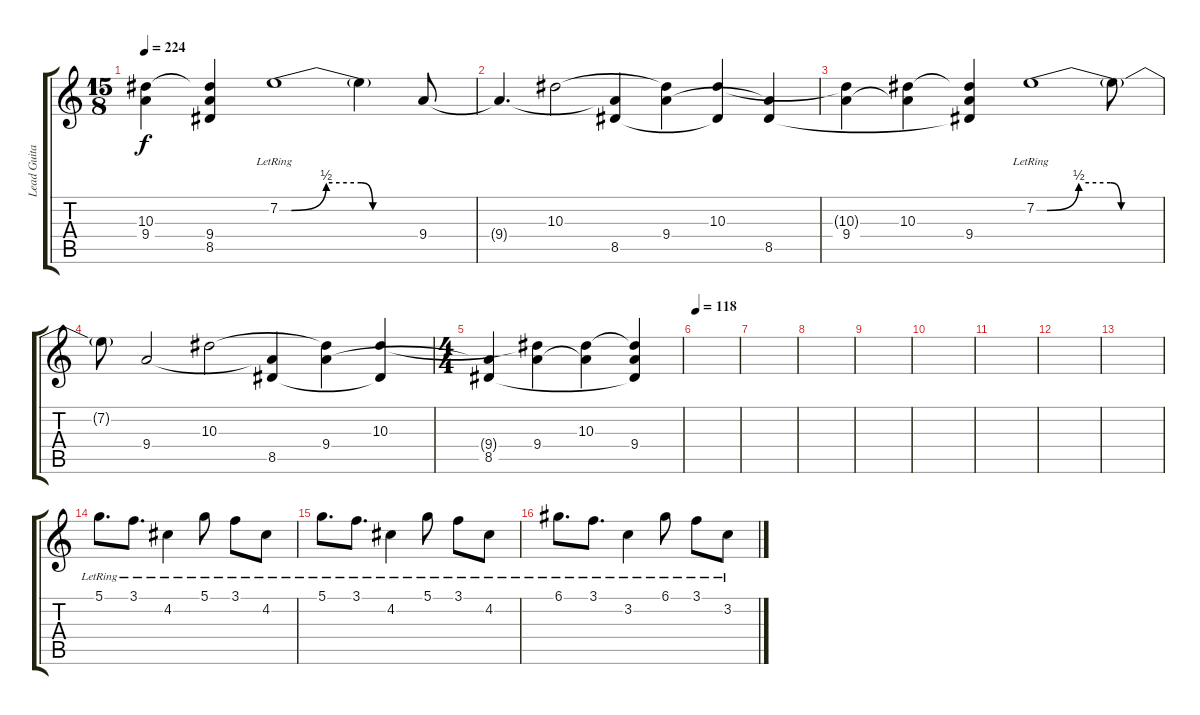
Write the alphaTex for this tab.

\track ("Lead Guitar 1" "Lead Guita") {instrument distortionguitar}
\staff {score tabs}
\tuning (D4 A3 F3 C3 G2 C2) {hide}
\ts (15 8)
\tempo 224
\clef g2
\ks c
(10.3 9.4{t}).4{dy f} (10.3{t} 9.4 8.5{t}).4 7.2{be (custom 0 0 5 0 20 2 35 2 40 0 60 0) lr}.1 7.2{t}.4 9.4.8 |
9.4{t}.4{d} 10.3.2 (9.4{t} 8.5).4 (10.3{t} 9.4).4 (10.3 8.5{t}).4 (9.4{t} 8.5).4 |
(10.3{t} 9.4).4 (10.3 9.4{t}).4 (10.3{t} 9.4 8.5{t}).4 7.2{be (custom 0 0 5 0 20 2 35 2 40 0 60 0) lr}.1 7.2{t}.8 |
7.2{t}.8 9.4.2 10.3.2 (9.4{t} 8.5).4 (10.3{t} 9.4).4 (10.3 8.5{t}).4 |
\ts (4 4)
(9.4{t} 8.5).4 (10.3{t} 9.4).4 (10.3 9.4{t}).4 (10.3{t} 9.4 8.5{t}).4 |
\tempo 118
|
|
|
|
|
|
|
|
5.1{lr}.8{d} 3.1{lr}.8{d} 4.2{lr}.4 5.1{lr}.8 3.1{lr}.8 4.2{lr}.8 |
5.1{lr}.8{d} 3.1{lr}.8{d} 4.2{lr}.4 5.1{lr}.8 3.1{lr}.8 4.2{lr}.8 |
6.1{lr}.8{d} 3.1{lr}.8{d} 3.2{lr}.4 6.1{lr}.8 3.1{lr}.8 3.2{lr}.8
